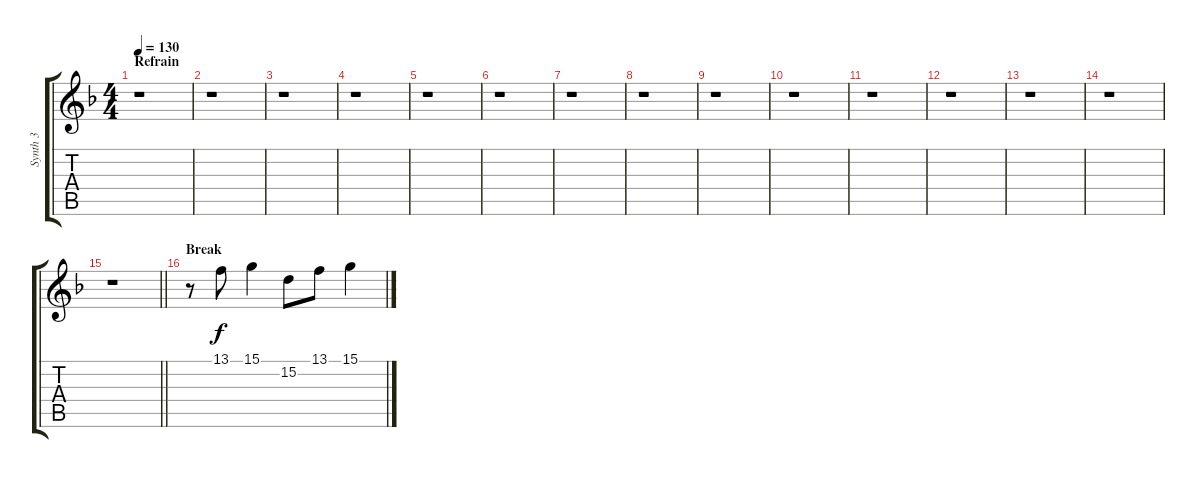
\track ("Synth 3" "Synth 3") {instrument violin}
\staff {score tabs}
\tuning (E4 B3 G3 D3 A2 E2) {hide}
\ts (4 4)
\section ("" "Refrain")
\tempo 130
\clef g2
\ks f
r.1{dy f} |
r.1 |
r.1 |
r.1 |
r.1 |
r.1 |
r.1 |
r.1 |
r.1 |
r.1 |
r.1 |
r.1 |
r.1 |
r.1 |
\barLineRight lightlight
r.1 |
\section ("" "Break")
r.8 13.1.8 15.1.4 15.2.8 13.1.8 15.1.4
